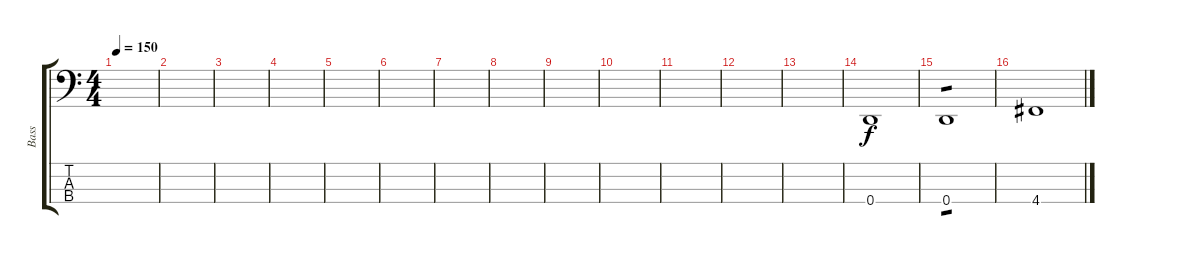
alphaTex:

\track ("Bass" "Bass") {instrument electricbassfinger}
\staff {score tabs}
\tuning (G2 D2 A1 D1) {hide}
\ts (4 4)
\tempo 150
\clef f4
\ks c
|
|
|
|
|
|
|
|
|
|
|
|
|
0.4.1 |
0.4.1{tp 1} |
4.4.1
